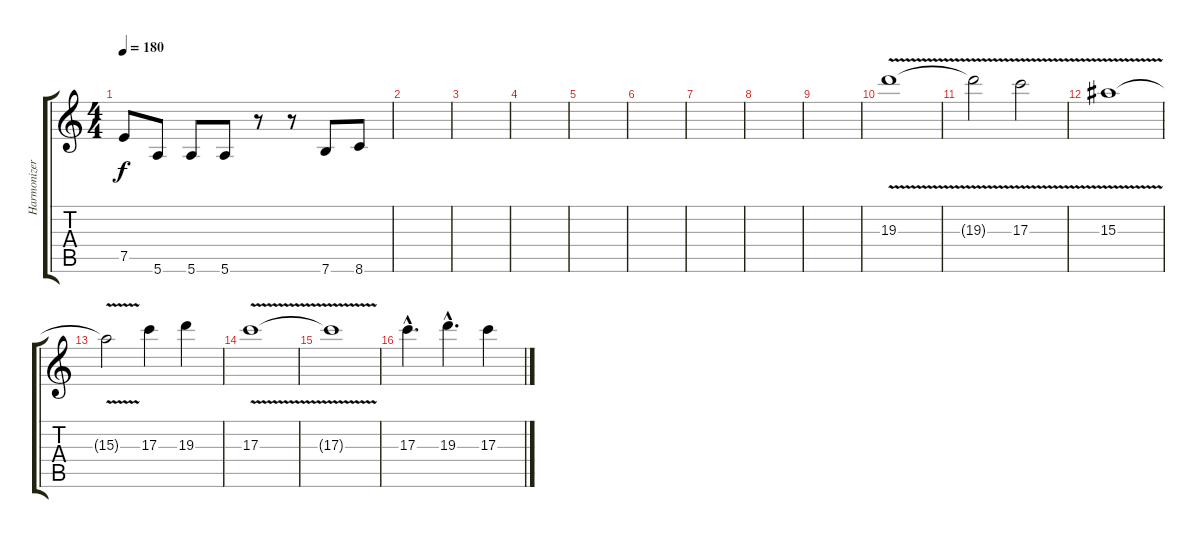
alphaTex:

\track ("Harmonizer for LG" "Harmonizer") {instrument distortionguitar}
\staff {score tabs}
\tuning (E4 B3 G3 D3 A2 E2) {hide}
\ts (4 4)
\tempo 180
\clef g2
\ks c
7.5.8{dy f} 5.6.8 5.6.8 5.6.8 r.8 r.8 7.6.8 8.6.8 |
|
|
|
|
|
|
|
|
19.3{v}.1 |
19.3{t}.2 17.3{v}.2 |
15.3{v}.1 |
15.3{t}.2 17.3.4 19.3.4 |
17.3{v}.1 |
17.3{t}.1 |
17.3{hac}.4{d} 19.3{hac}.4{d} 17.3.4
